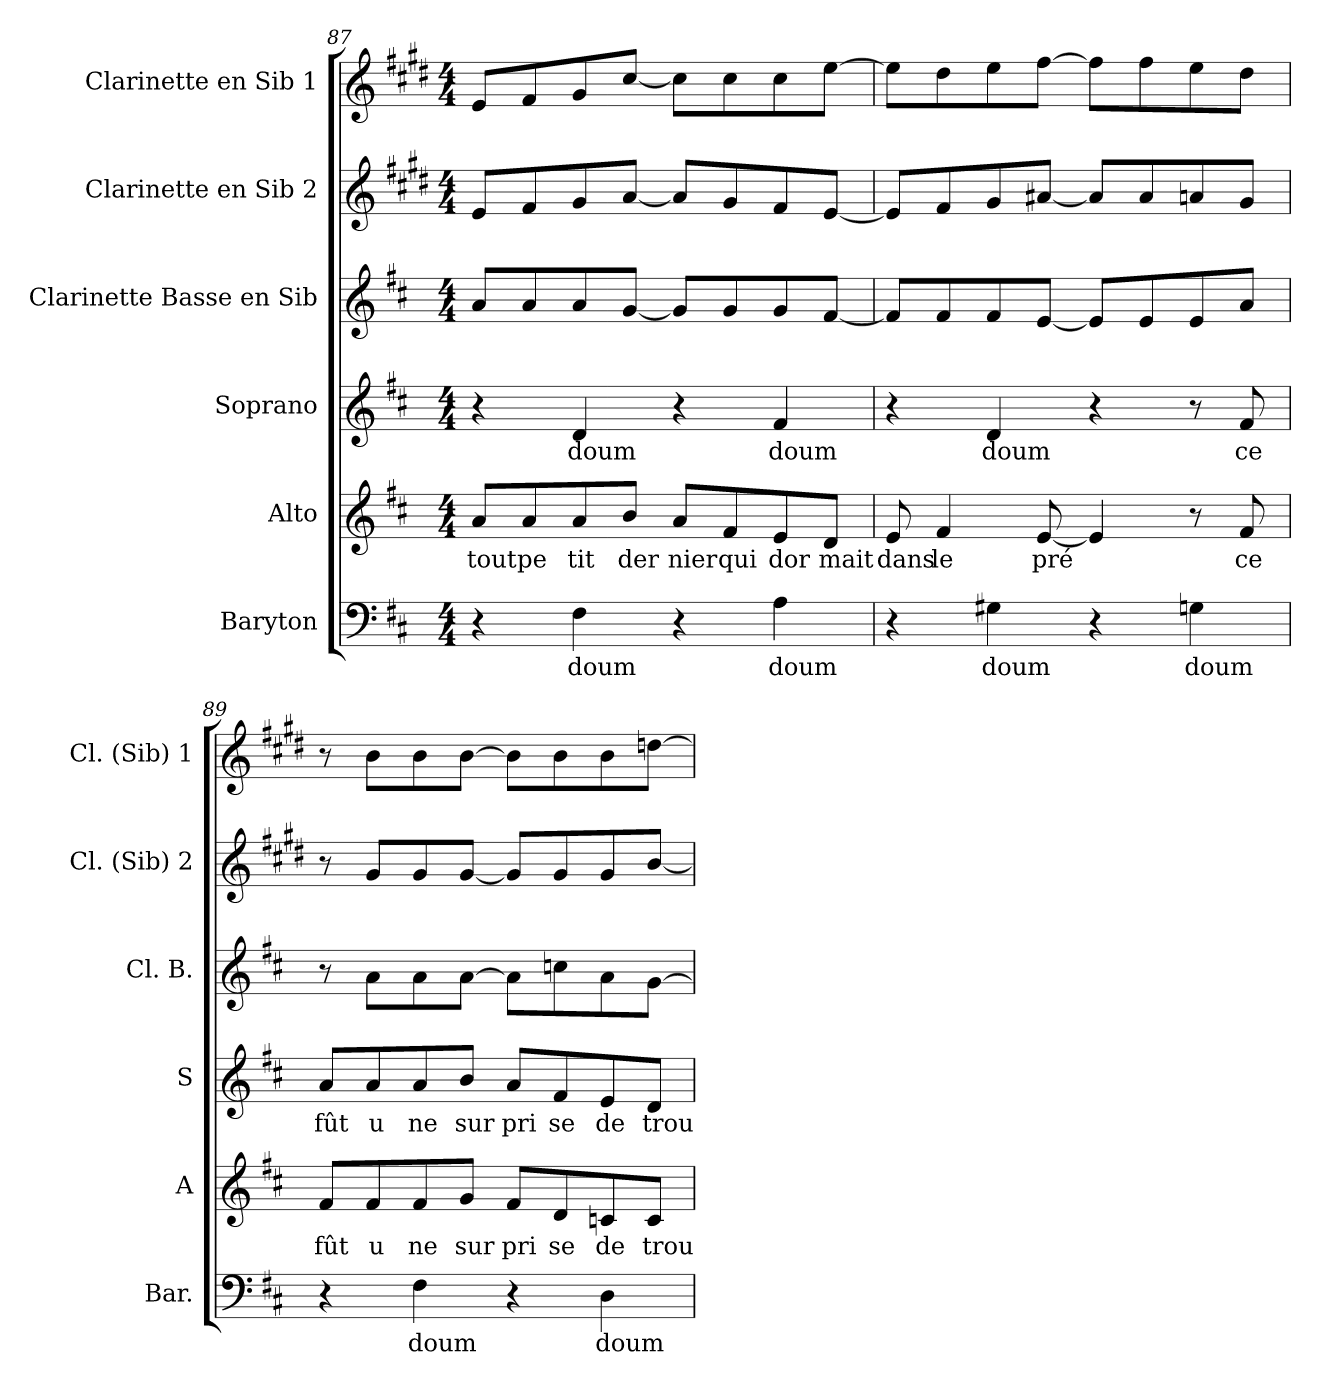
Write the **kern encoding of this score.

**kern	**text	**kern	**text	**kern	**text	**kern	**kern	**kern
*part6	*part6	*part5	*part5	*part4	*part4	*part3	*part2	*part1
*staff6	*staff6	*staff5	*staff5	*staff4	*staff4	*staff3	*staff2	*staff1
*I"Baryton	*	*I"Alto	*	*I"Soprano	*	*I"Clarinette Basse en Sib	*I"Clarinette en Sib 2	*I"Clarinette en Sib 1
*I'Bar.	*	*I'A	*	*I'S	*	*I'Cl. B.	*I'Cl. (Sib) 2	*I'Cl. (Sib) 1
*clefF4	*	*clefG2	*	*clefG2	*	*clefG2	*clefG2	*clefG2
*	*	*	*	*	*	*ITrd8c14	*ITrd1c2	*ITrd1c2
*k[f#c#]	*	*k[f#c#]	*	*k[f#c#]	*	*k[f#c#]	*k[f#c#]	*k[f#c#]
*D:	*	*D:	*	*D:	*	*D:	*D:	*D:
*M4/4	*	*M4/4	*	*M4/4	*	*M4/4	*M4/4	*M4/4
=87	=87	=87	=87	=87	=87	=87	=87	=87
!	!	!	!LO:LY:b	!	!	!	!	!
4r	.	8a/L	tout	4r	.	8A/L	8d/L	8d/L
!	!	!	!LO:LY:b	!	!	!	!	!
.	.	8a/	pe	.	.	8A/	8e/	8e/
!	!LO:LY:b	!	!	!	!	!	!	!
!	!	!	!LO:LY:b	!	!	!	!	!
!	!	!	!	!	!LO:LY:b	!	!	!
4F#\	doum	8a/	tit	4d/	doum	8A/	8f#/	8f#/
!	!	!	!LO:LY:b	!	!	!	!	!
.	.	8b/J	der	.	.	[8G/J	[8g/J	[8b/J
!	!	!	!LO:LY:b	!	!	!	!	!
4r	.	8a/L	nier	4r	.	8G/L]	8g/L]	8b\L]
!	!	!	!LO:LY:b	!	!	!	!	!
.	.	8f#/	qui	.	.	8G/	8f#/	8b\
!	!LO:LY:b	!	!	!	!	!	!	!
!	!	!	!LO:LY:b	!	!	!	!	!
!	!	!	!	!	!LO:LY:b	!	!	!
4A\	doum	8e/	dor	4f#/	doum	8G/	8e/	8b\
!	!	!	!LO:LY:b	!	!	!	!	!
.	.	8d/J	mait	.	.	[8F#/J	[8d/J	[8dd\J
=88	=88	=88	=88	=88	=88	=88	=88	=88
!	!	!	!LO:LY:b	!	!	!	!	!
4r	.	8e/	dans	4r	.	8F#/L]	8d/L]	8dd\L]
!	!	!	!LO:LY:b	!	!	!	!	!
.	.	4f#/	le	.	.	8F#/	8e/	8cc#\
!	!LO:LY:b	!	!	!	!	!	!	!
!	!	!	!	!	!LO:LY:b	!	!	!
4G#X\	doum	.	.	4d/	doum	8F#/	8f#/	8dd\
!	!	!	!LO:LY:b	!	!	!	!	!
.	.	[8e/	pré	.	.	[8E/J	[8g#X/J	[8ee\J
4r	.	4e/]	.	4r	.	8E/L]	8g#/L]	8ee\L]
.	.	.	.	.	.	8E/	8g#/	8ee\
!	!LO:LY:b	!	!	!	!	!	!	!
4Gn\	doum	8r	.	8r	.	8E/	8gn/	8dd\
!	!	!	!LO:LY:b	!	!	!	!	!
!	!	!	!	!	!LO:LY:b	!	!	!
.	.	8f#/	ce	8f#/	ce	8A/J	8f#/J	8cc#\J
!!LO:LB:g=z
=89	=89	=89	=89	=89	=89	=89	=89	=89
!	!	!	!LO:LY:b	!	!	!	!	!
!	!	!	!	!	!LO:LY:b	!	!	!
4r	.	8f#/L	fût	8a/L	fût	8r	8r	8r
!	!	!	!LO:LY:b	!	!	!	!	!
!	!	!	!	!	!LO:LY:b	!	!	!
.	.	8f#/	u	8a/	u	8A\L	8f#/L	8a\L
!	!LO:LY:b	!	!	!	!	!	!	!
!	!	!	!LO:LY:b	!	!	!	!	!
!	!	!	!	!	!LO:LY:b	!	!	!
4F#\	doum	8f#/	ne	8a/	ne	8A\	8f#/	8a\
!	!	!	!LO:LY:b	!	!	!	!	!
!	!	!	!	!	!LO:LY:b	!	!	!
.	.	8g/J	sur	8b/J	sur	[8A\J	[8f#/J	[8a\J
!	!	!	!LO:LY:b	!	!	!	!	!
!	!	!	!	!	!LO:LY:b	!	!	!
4r	.	8f#/L	pri	8a/L	pri	8A\L]	8f#/L]	8a\L]
!	!	!	!LO:LY:b	!	!	!	!	!
!	!	!	!	!	!LO:LY:b	!	!	!
.	.	8d/	se	8f#/	se	8cn\	8f#/	8a\
!	!LO:LY:b	!	!	!	!	!	!	!
!	!	!	!LO:LY:b	!	!	!	!	!
!	!	!	!	!	!LO:LY:b	!	!	!
4D\	doum	8cn/	de	8e/	de	8A\	8f#/	8a\
!	!	!	!LO:LY:b	!	!	!	!	!
!	!	!	!	!	!LO:LY:b	!	!	!
.	.	8c/J	trou	8d/J	trou	[8G\J	[8a/J	[8ccn\J
=	=	=	=	=	=	=	=	=
*-	*-	*-	*-	*-	*-	*-	*-	*-
